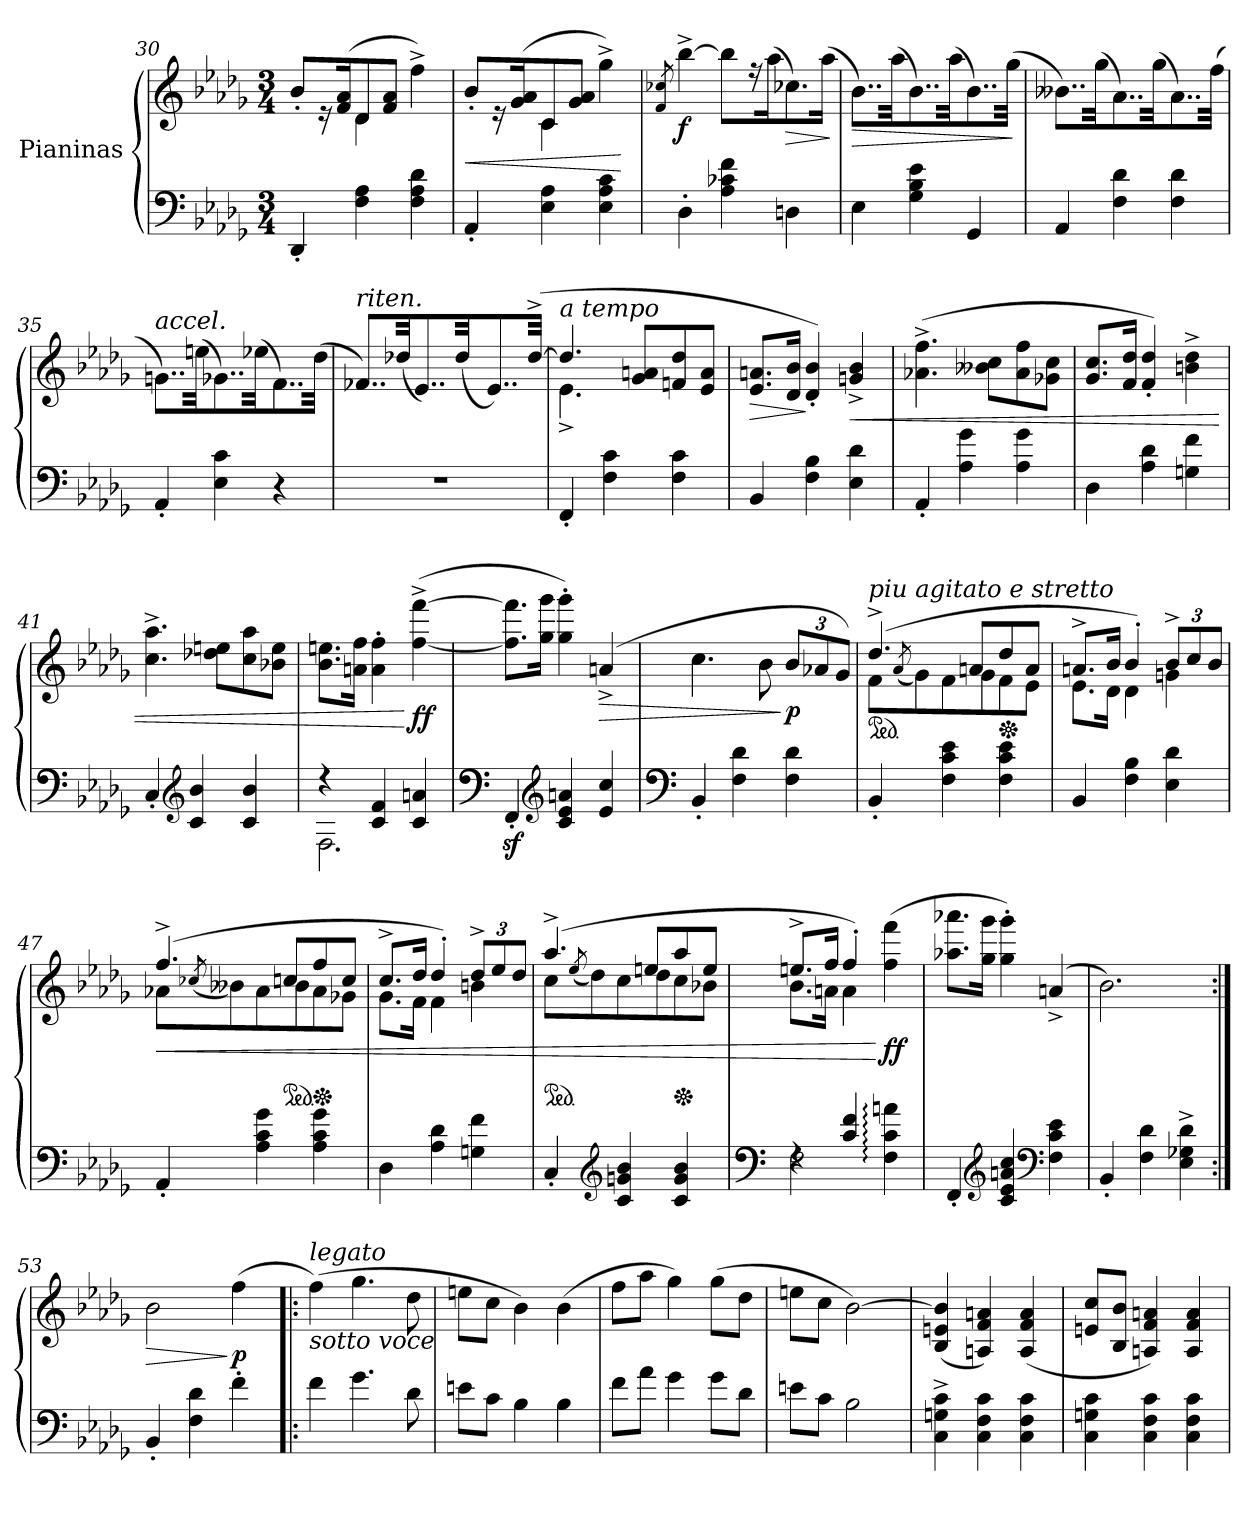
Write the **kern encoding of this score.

**kern	**kern	**dynam
*part1	*part1	*part1
*staff2	*staff1	*staff1/2
*I"Pianinas	*	*
*clefF4	*clefG2	*
*k[b-e-a-d-g-]	*k[b-e-a-d-g-]	*
*M3/4	*M3/4	*
=30	=30	=30
*	*^	*
4DD-'/	8b-'/L	4ryy	.
.	16re	.	.
.	(16f/ 16a-/K	.	.
4F\ 4A-\	8d-/	4d-\	.
.	8f/ 8a-/J	.	.
4F\ 4A-\ 4d-\	4ff^\)	4ryy	.
=31	=31	=31	=31
!	!	!	!LO:HP:b
4AA-'/	8b-'/L	4ryy	<
.	16re	.	.
.	(16g-/ 16a-/K	.	.
4E-\ 4A-\	8c/	4c\	.
.	8g-/ 8a-/J	.	.
4E-\ 4A-\ 4c\	4gg-^\)	4ryy	.
*	*v	*v	*
.	.	[
!!LO:LB:g=z
=32	=32	=32
.	8qf/ 8qcc-X/	.
!	!	!LO:DY:b
4D-'\	[4bb-^\	f
4A-\ 4c-X\ 4f\	8bb-\L]	.
.	16r	.
.	(16aa-\K	.
!	!	!LO:HP:b
4Dn\	8.cc-X\)	>
.	(16aa-\Jk	.
.	.	]
=33	=33	=33
!	!	!LO:HP:b
4E-\	8..b-\L)	>
.	(32aa-\KK	.
4G-\ 4B-\ 4e-\	8..b-\)	.
.	(32aa-\KK	.
4GG-/	8..b-\)	.
.	(32gg-\Jkk	.
.	.	]
=34	=34	=34
4AA-/	8..b--X\L)	.
.	(32gg-\KK	.
4F\ 4d-\	8..a-\)	.
.	(32gg-\KK	.
4F\ 4d-\	8..a-\)	.
.	(32ff\Jkk	.
=35	=35	=35
*	*MM136	*
!	!LO:TX:a:i:t=accel.	!
4AA-'/	8..gn\L)	.
.	(32een\KK	.
*	*MM138	*
4E-\ 4c\	8..g-X\)	.
.	(32ee-X\KK	.
*	*MM140	*
4r	8..f\)	.
.	(32dd-\Jkk	.
!!LO:LB:g=z
=36	=36	=36
*	*MM128	*
*	*^	*
!	!LO:TX:a:i:t=riten.	!	!
2.r	8..f-X/L)	2ryy	.
.	(32dd-X/KK	.	.
*	*MM124	*	*
.	8..e-/)	.	.
.	(32dd-/KK	.	.
*	*MM120	*	*
.	8..e-/)	4e-\yy	.
.	([32dd-^/Jkk	.	.
=37	=37	=37	=37
*	*MM132	*	*
!	!LO:TX:a:i:t=a tempo	!	!
4FF'/	(4.dd-/]	4.e-^\)	.
4F\ 4c\	.	.	.
.	8g-/ 8an/L	4.ryy	.
4F\ 4c\	8fn/ 8dd-/	.	.
.	8e-/ 8a/J	.	.
*	*v	*v	*
=38	=38	=38
!	!	!LO:HP:b
4BB-/	8.e-/ 8.an/L	>
.	16d-/ 16b-/Jk	.
4F\ 4B-\	4d-/' 4b-/')	]
!	!	!LO:HP:b
4E-\ 4d-\	4gn/^ 4b-/^	<
=39	=39	=39
4AA-'/	(4.a-X\^ 4.ff\^	.
4A-\ 4g-\	.	.
.	8b--X\ 8cc\L	.
4A-\ 4g-\	8a-\ 8ff\	.
.	8g-X\ 8cc\J	.
=40	=40	=40
4D-\	8.g-/ 8.cc/L	.
.	16f/ 16dd-/Jk	.
4A-\ 4d-\	4f/' 4dd-/')	.
4Gn\ 4f\	4bn\^ 4dd-\^	.
!!LO:LB:g=z
=41	=41	=41
4C'/	4.cc\^ 4.aa-\^	.
*clefG2	*	*
4c/ 4b-/	.	.
.	8dd-X\ 8een\L	.
4c/ 4b-/	8cc\ 8aa-\	.
.	8b-X\ 8ee\J	.
=42	=42	=42
*^	*	*
4r	2.F\	8.b-\ 8.een\L	.
.	.	16an\ 16ff\Jk	.
4c/ 4f/	.	4a\' 4ff\'	.
!	!	!	!LO:DY:n=1:b
4c/ 4an/	.	([4ff\^ [4fff\^	[ ff
*v	*v	*	*
=43	=43	=43
*clefF4	*	*
4FFz>'/	8.ff\] 8.fff\]L	.
.	16gg-\ 16ggg-\Jk	.
*clefG2	*	*
4c/ 4e-/ 4an/	4gg-\' 4ggg-\')	.
!	!	!LO:HP:b
4e-/ 4cc/	(4an^/	>
=44	=44	=44
*clefF4	*	*
4BB-'/	4.cc\	.
4F\ 4d-\	.	.
.	8b-\	.
*	*Xbrackettup	*
!	!	!LO:DY:n=1:b
4F\ 4d-\	12b-/L	] p
.	12a-X/	.
.	12g-/J)	.
=45	=45	=45
*	*ped	*
*	*^	*
!	!LO:TX:a:i:t=piu agitato e stretto	!	!
4BB-'/	(4.dd-^/	8f\L	.
.	.	(8qa-/	.
.	.	8g-\)	.
4F\ 4c\ 4e-\	.	8f\	.
.	8an/L	8g-\	.
*	*Xped	*	*
4F\ 4c\ 4e-\	8dd-/	8f\	.
.	8a/J	8e-\J	.
!!LO:LB:g=z	!!
=46	=46	=46	=46
4BB-/	8.an^/L	8.e-\L	.
.	16b-/Jk	16d-\Jk	.
4F\ 4B-\	4b-'/)	4d-\	.
4E-\ 4d-\	12b-^/L	4gn\	.
.	12cc/	.	.
.	12b-/J	.	.
=47	=47	=47	=47
!	!	!	!LO:HP:b
4AA-'/	(4.ff^/	8a-X\L	<
.	.	(8qcc-X/	.
.	.	8b--X\)	.
4A-\ 4c\ 4g-\	.	8a-\	.
*	*ped	*	*
.	8ccn/L	8b--\	.
*	*Xped	*	*
4A-\ 4c\ 4g-\	8ff/	8a-\	.
.	8cc/J	8g-X\J	.
=48	=48	=48	=48
4D-\	8.cc^/L	8.g-\L	.
.	16dd-/Jk	16f\Jk	.
4A-\ 4d-\	4dd-'/)	4f\	.
4Gn\ 4f\	12dd-^/L	4bn\	.
.	12ee-/	.	.
.	12dd-/J	.	.
=49	=49	=49	=49
*	*ped	*	*
4C'/	(4.aa-^/	8cc\L	.
.	.	(8qee-/	.
.	.	8dd-\)	.
*clefG2	*	*	*
4c/ 4gn/ 4b-/	.	8cc\	.
.	8een/L	8dd-\	.
*	*Xped	*	*
4c/ 4g/ 4b-/	8aa-/	8cc\	.
.	8ee/J	8b-X\J	.
!!LO:PB:g=z	!!
=50	=50	=50	=50
*clefF4	*	*	*
*^	*	*	*
4rF	2F\	8.een^/L	8.b-\L	.
.	.	16ff/Jk	16an\Jk	.
4c/ 4f/	.	4ff'/)	4a\	.
!	!	!	!	!LO:DY:n=1:b
4F\: 4c\: 4an\:	4ryy	(>4ff\ 4fff\	4ryy	[ ff
*v	*v	*	*	*
*	*v	*v	*
=51	=51	=51
4FF'/	8.aa-X\ 8.aaa-X\L	.
.	16gg-\ 16ggg-\Jk	.
*clefG2	*	*
4c/ 4e-/ 4an/ 4cc/	4gg-\' 4ggg-\')	.
*clefF4	*	*
4F\ 4c\ 4e-\	(>4an^/	.
=52	=52	=52
4BB-'/	2.b-\)	.
4F\ 4d-\	.	.
4E-\^ 4G-X\^ 4d-\^	.	.
=53:|!	=53:|!	=53:|!
!	!	!LO:HP:b
4BB-'/	2b-\	>
4F\ 4d-\	.	.
!	!	!LO:DY:n=1:b
4f'\	(4ff\	] p
=54!|:	=54!|:	=54!|:
!	!LO:TX:b:i:t=sotto voce	!
!	!LO:TX:a:i:t=legato	!
4f\	(4ff\)	.
4.g-\	4.gg-\	.
8d-\	8dd-\	.
=55	=55	=55
8en\L	8een\L	.
8c\J	8cc\J	.
4B-\	4b-\)	.
4B-\	(4b-\	.
!!LO:LB:g=z
=56	=56	=56
8f\L	8ff\L	.
8a-\J	8aa-\J	.
4g-\	4gg-\)	.
8g-\L	(8gg-\L	.
8d-\J	8dd-\J	.
=57	=57	=57
8en\L	8een\L	.
8c\J	8cc\J	.
(2B-\	[2b-\)	.
=58	=58	=58
4C\^ 4Gn\^ 4c\^	(>4B-/ 4en/ 4b-/])	.
4C\ 4F\ 4c\	4An/ 4f/ 4an/)	.
4C\ 4F\ 4c\	(>4A/ 4f/ 4a/	.
=59	=59	=59
4C\ 4Gn\ 4c\	8en/ 8cc/L	.
.	8B-/ 8b-/J	.
4C\ 4F\ 4c\	4An/ 4f/ 4an/)	.
4C\ 4F\ 4c\	4A/ 4f/ 4a/	.
=	=	=
*-	*-	*-
